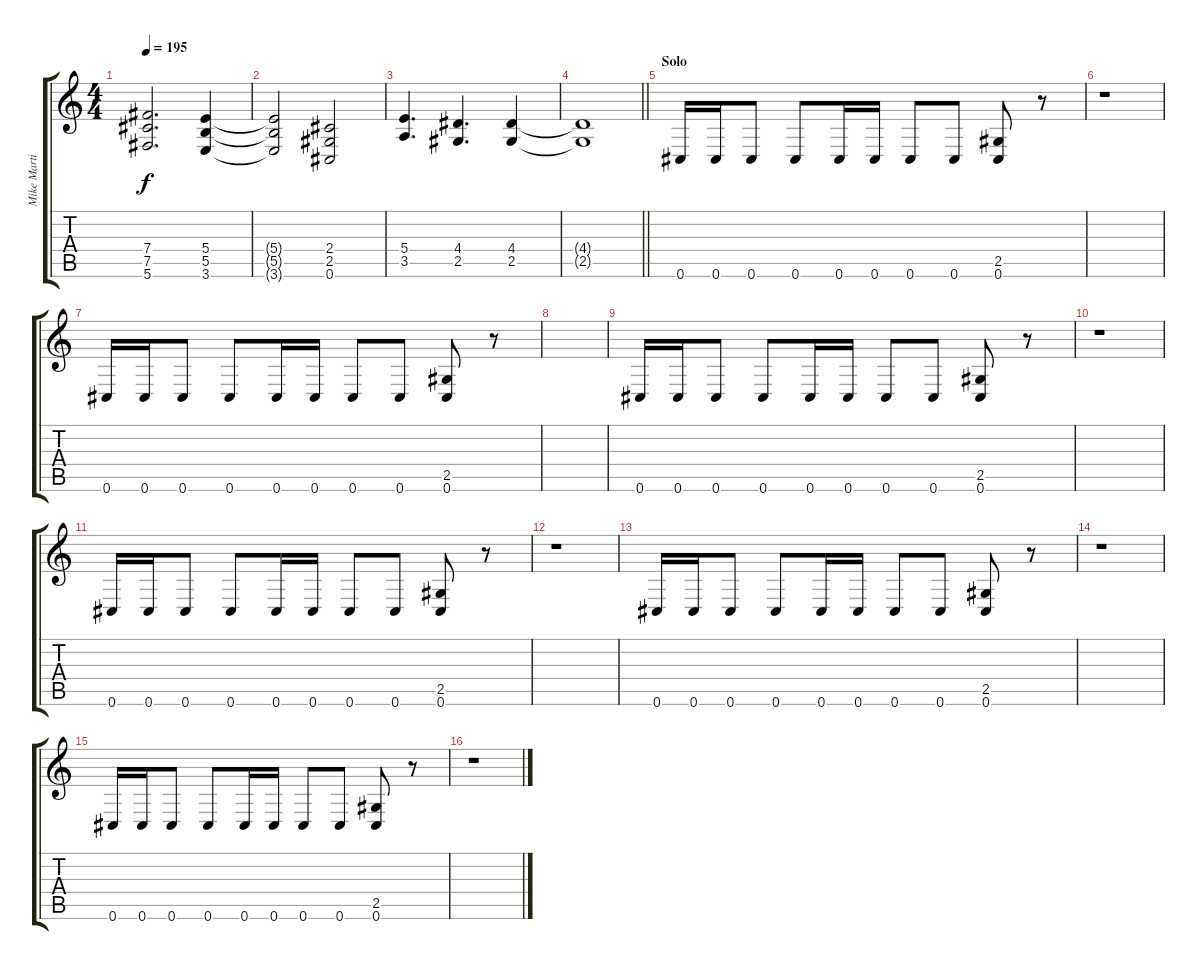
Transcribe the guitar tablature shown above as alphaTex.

\track ("Mike Martin" "Mike Marti") {instrument distortionguitar}
\staff {score tabs}
\tuning (Db4 Ab3 E3 B2 Gb2 Db2) {hide}
\ts (4 4)
\tempo 195
\clef g2
\ks c
(7.4 7.5 5.6).2{d dy f} (5.4 5.5 3.6).4 |
(5.4{t} 5.5{t} 3.6{t}).2 (2.4 2.5 0.6).2 |
(5.4 3.5).4{d} (4.4 2.5).4{d} (4.4 2.5).4 |
\barLineRight lightlight
(4.4{t} 2.5{t}).1 |
\section ("" "Solo")
0.6.16 0.6.16 0.6.8 0.6.8 0.6.16 0.6.16 0.6.8 0.6.8 (2.5 0.6).8 r.8 |
r.1 |
0.6.16 0.6.16 0.6.8 0.6.8 0.6.16 0.6.16 0.6.8 0.6.8 (2.5 0.6).8 r.8 |
|
0.6.16 0.6.16 0.6.8 0.6.8 0.6.16 0.6.16 0.6.8 0.6.8 (2.5 0.6).8 r.8 |
r.1 |
0.6.16 0.6.16 0.6.8 0.6.8 0.6.16 0.6.16 0.6.8 0.6.8 (2.5 0.6).8 r.8 |
r.1 |
0.6.16 0.6.16 0.6.8 0.6.8 0.6.16 0.6.16 0.6.8 0.6.8 (2.5 0.6).8 r.8 |
r.1 |
0.6.16 0.6.16 0.6.8 0.6.8 0.6.16 0.6.16 0.6.8 0.6.8 (2.5 0.6).8 r.8 |
r.1
